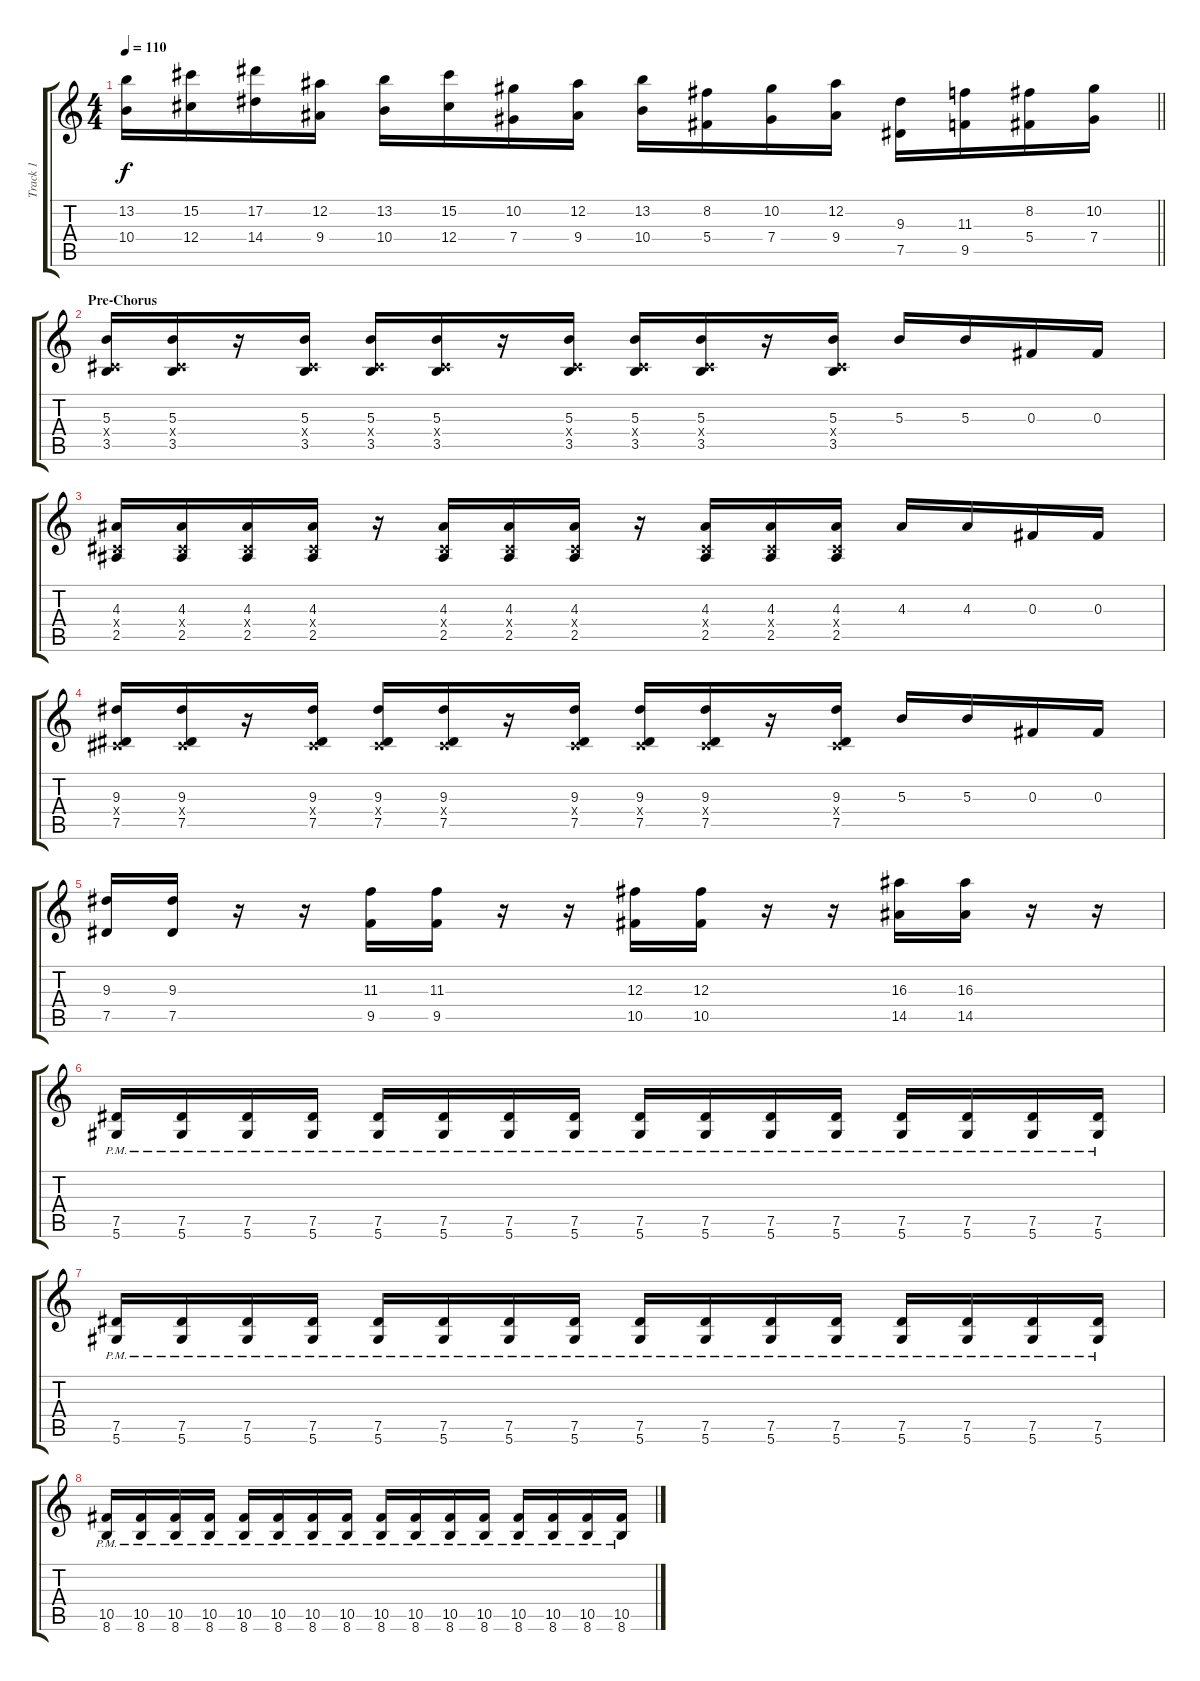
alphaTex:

\track ("Track 1" "Track 1") {instrument distortionguitar}
\staff {score tabs}
\tuning (Eb4 Bb3 Gb3 Db3 Ab2 Eb2) {hide}
\ts (4 4)
\tempo 110
\clef g2
\barLineRight lightlight
\ks c
(13.2 10.4).16{dy f} (15.2 12.4).16 (17.2 14.4).16 (12.2 9.4).16 (13.2 10.4).16 (15.2 12.4).16 (10.2 7.4).16 (12.2 9.4).16 (13.2 10.4).16 (8.2 5.4).16 (10.2 7.4).16 (12.2 9.4).16 (9.3 7.5).16 (11.3 9.5).16 (8.2 5.4).16 (10.2 7.4).16 |
\section ("" "Pre-Chorus")
(5.3 0.4{x} 3.5).16 (5.3 0.4{x} 3.5).16 r.16 (5.3 0.4{x} 3.5).16 (5.3 0.4{x} 3.5).16 (5.3 0.4{x} 3.5).16 r.16 (5.3 0.4{x} 3.5).16 (5.3 0.4{x} 3.5).16 (5.3 0.4{x} 3.5).16 r.16 (5.3 0.4{x} 3.5).16 5.3.16 5.3.16 0.3.16 0.3.16 |
(4.3 0.4{x} 2.5).16 (4.3 0.4{x} 2.5).16 (4.3 0.4{x} 2.5).16 (4.3 0.4{x} 2.5).16 r.16 (4.3 0.4{x} 2.5).16 (4.3 0.4{x} 2.5).16 (4.3 0.4{x} 2.5).16 r.16 (4.3 0.4{x} 2.5).16 (4.3 0.4{x} 2.5).16 (4.3 0.4{x} 2.5).16 4.3.16 4.3.16 0.3.16 0.3.16 |
(9.3 0.4{x} 7.5).16 (9.3 0.4{x} 7.5).16 r.16 (9.3 0.4{x} 7.5).16 (9.3 0.4{x} 7.5).16 (9.3 0.4{x} 7.5).16 r.16 (9.3 0.4{x} 7.5).16 (9.3 0.4{x} 7.5).16 (9.3 0.4{x} 7.5).16 r.16 (9.3 0.4{x} 7.5).16 5.3.16 5.3.16 0.3.16 0.3.16 |
(9.3 7.5).16 (9.3 7.5).16 r.16 r.16 (11.3 9.5).16 (11.3 9.5).16 r.16 r.16 (12.3 10.5).16 (12.3 10.5).16 r.16 r.16 (16.3 14.5).16 (16.3 14.5).16 r.16 r.16 |
(7.5{pm} 5.6{pm}).16 (7.5{pm} 5.6{pm}).16 (7.5{pm} 5.6{pm}).16 (7.5{pm} 5.6{pm}).16 (7.5{pm} 5.6{pm}).16 (7.5{pm} 5.6{pm}).16 (7.5{pm} 5.6{pm}).16 (7.5{pm} 5.6{pm}).16 (7.5{pm} 5.6{pm}).16 (7.5{pm} 5.6{pm}).16 (7.5{pm} 5.6{pm}).16 (7.5{pm} 5.6{pm}).16 (7.5{pm} 5.6{pm}).16 (7.5{pm} 5.6{pm}).16 (7.5{pm} 5.6{pm}).16 (7.5{pm} 5.6{pm}).16 |
(7.5{pm} 5.6{pm}).16 (7.5{pm} 5.6{pm}).16 (7.5{pm} 5.6{pm}).16 (7.5{pm} 5.6{pm}).16 (7.5{pm} 5.6{pm}).16 (7.5{pm} 5.6{pm}).16 (7.5{pm} 5.6{pm}).16 (7.5{pm} 5.6{pm}).16 (7.5{pm} 5.6{pm}).16 (7.5{pm} 5.6{pm}).16 (7.5{pm} 5.6{pm}).16 (7.5{pm} 5.6{pm}).16 (7.5{pm} 5.6{pm}).16 (7.5{pm} 5.6{pm}).16 (7.5{pm} 5.6{pm}).16 (7.5{pm} 5.6{pm}).16 |
(10.5{pm} 8.6{pm}).16 (10.5{pm} 8.6{pm}).16 (10.5{pm} 8.6{pm}).16 (10.5{pm} 8.6{pm}).16 (10.5{pm} 8.6{pm}).16 (10.5{pm} 8.6{pm}).16 (10.5{pm} 8.6{pm}).16 (10.5{pm} 8.6{pm}).16 (10.5{pm} 8.6{pm}).16 (10.5{pm} 8.6{pm}).16 (10.5{pm} 8.6{pm}).16 (10.5{pm} 8.6{pm}).16 (10.5{pm} 8.6{pm}).16 (10.5{pm} 8.6{pm}).16 (10.5{pm} 8.6{pm}).16 (10.5{pm} 8.6{pm}).16
